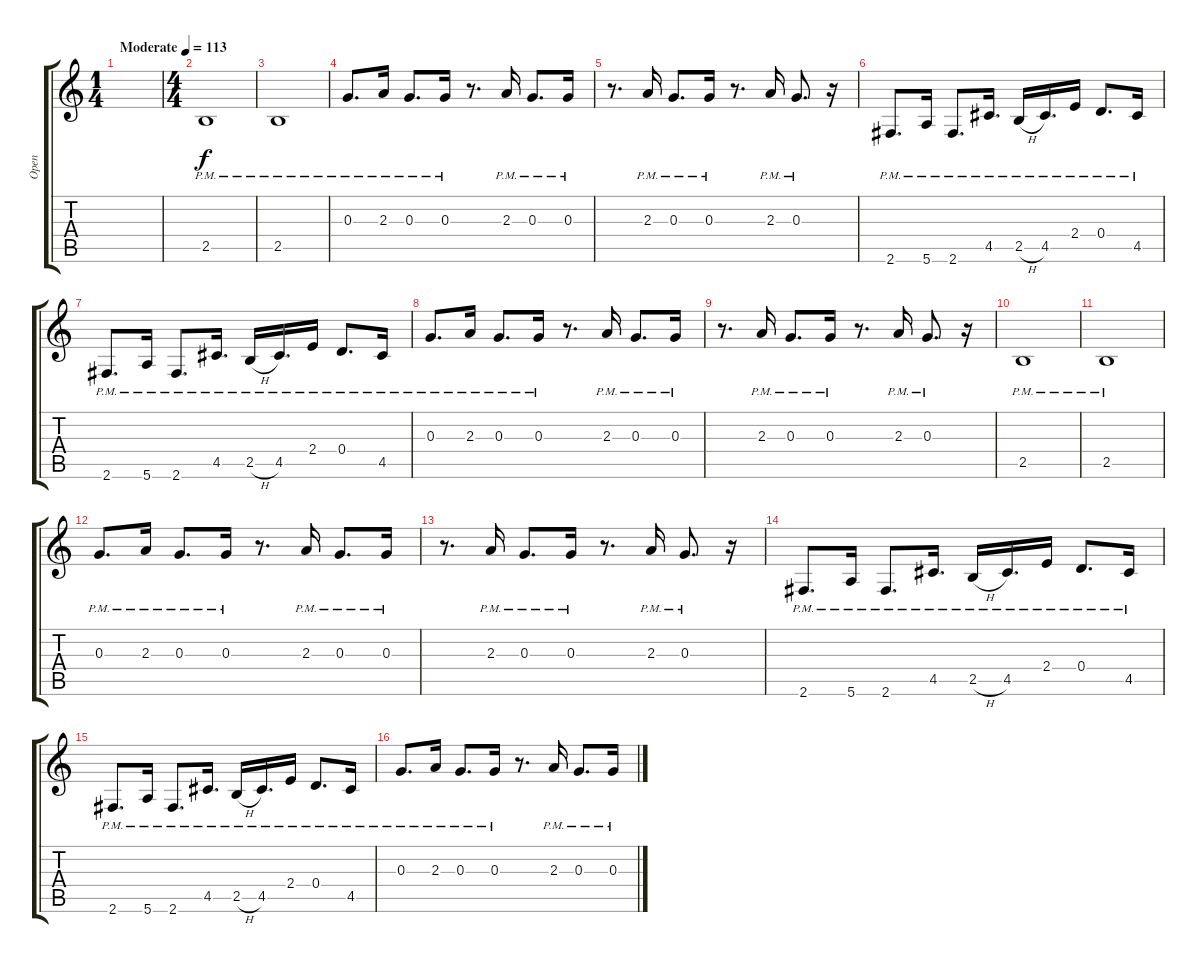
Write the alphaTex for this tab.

\track ("Open" "Open") {instrument acousticguitarnylon}
\staff {score tabs}
\tuning (E4 B3 G3 D3 A2 E2) {hide}
\ts (1 4)
\tempo (113 "Moderate")
\clef g2
\ks c
|
\ts (4 4)
2.5{pm}.1 |
2.5{pm}.1 |
0.3{pm}.8{d} 2.3{pm}.16 0.3{pm}.8{d} 0.3{pm}.16 r.8{d} 2.3{pm}.16 0.3{pm}.8{d} 0.3{pm}.16 |
r.8{d} 2.3{pm}.16 0.3{pm}.8{d} 0.3{pm}.16 r.8{d} 2.3{pm}.16 0.3{pm}.8{d} r.16 |
2.6{pm}.8{d} 5.6{pm}.16 2.6{pm}.8{d} 4.5{pm}.16{d} 2.5{h pm}.16 4.5{pm}.16{d} 2.4{pm}.16 0.4{pm}.8{d} 4.5{pm}.16 |
2.6{pm}.8{d} 5.6{pm}.16 2.6{pm}.8{d} 4.5{pm}.16{d} 2.5{h pm}.16 4.5{pm}.16{d} 2.4{pm}.16 0.4{pm}.8{d} 4.5{pm}.16 |
0.3{pm}.8{d} 2.3{pm}.16 0.3{pm}.8{d} 0.3{pm}.16 r.8{d} 2.3{pm}.16 0.3{pm}.8{d} 0.3{pm}.16 |
r.8{d} 2.3{pm}.16 0.3{pm}.8{d} 0.3{pm}.16 r.8{d} 2.3{pm}.16 0.3{pm}.8{d} r.16 |
2.5{pm}.1 |
2.5{pm}.1 |
0.3{pm}.8{d} 2.3{pm}.16 0.3{pm}.8{d} 0.3{pm}.16 r.8{d} 2.3{pm}.16 0.3{pm}.8{d} 0.3{pm}.16 |
r.8{d} 2.3{pm}.16 0.3{pm}.8{d} 0.3{pm}.16 r.8{d} 2.3{pm}.16 0.3{pm}.8{d} r.16 |
2.6{pm}.8{d} 5.6{pm}.16 2.6{pm}.8{d} 4.5{pm}.16{d} 2.5{h pm}.16 4.5{pm}.16{d} 2.4{pm}.16 0.4{pm}.8{d} 4.5{pm}.16 |
2.6{pm}.8{d} 5.6{pm}.16 2.6{pm}.8{d} 4.5{pm}.16{d} 2.5{h pm}.16 4.5{pm}.16{d} 2.4{pm}.16 0.4{pm}.8{d} 4.5{pm}.16 |
0.3{pm}.8{d} 2.3{pm}.16 0.3{pm}.8{d} 0.3{pm}.16 r.8{d} 2.3{pm}.16 0.3{pm}.8{d} 0.3{pm}.16
